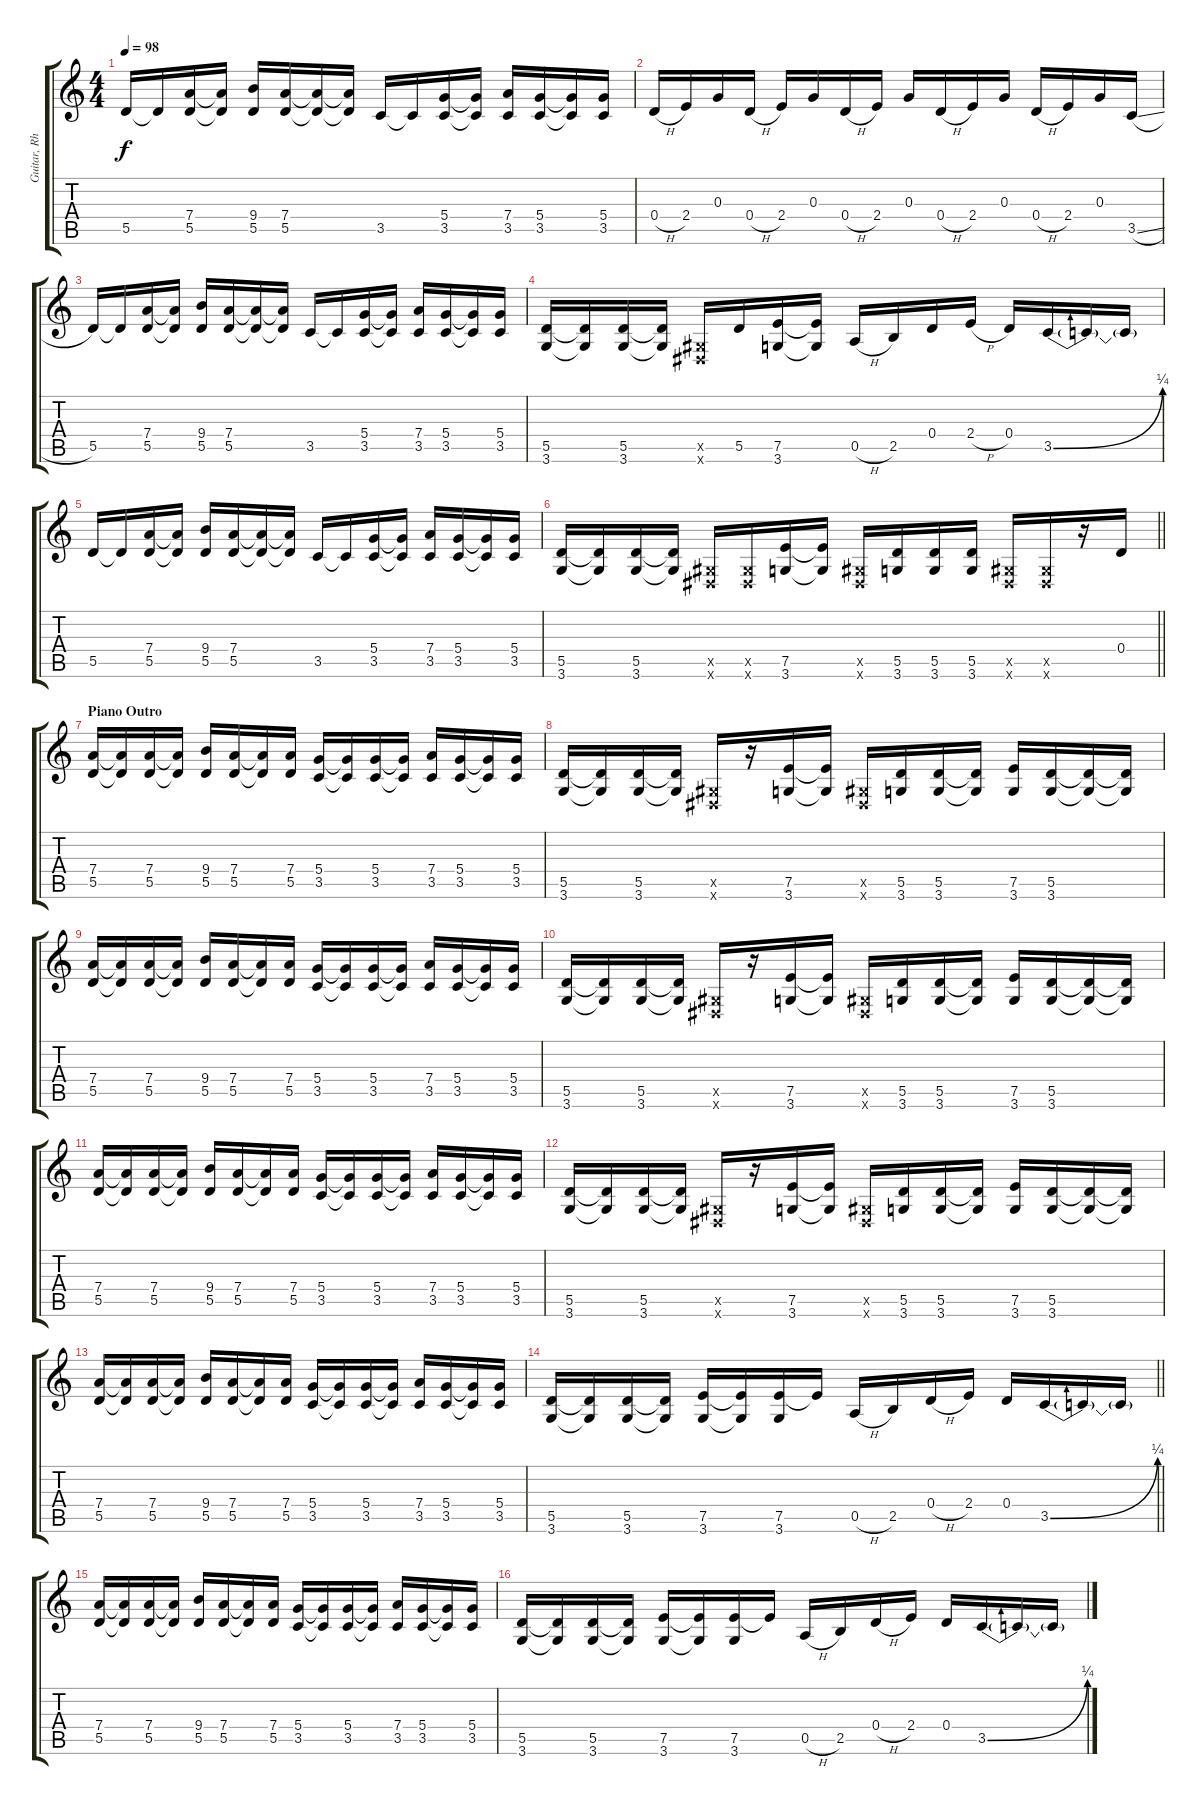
\track ("Guitar, Rhythm" "Guitar, Rh") {instrument electricguitarclean}
\staff {score tabs}
\tuning (E4 B3 G3 D3 A2 E2) {hide}
\ts (4 4)
\tempo 98
\clef g2
\ks c
5.5.16{dy f} 5.5{t}.16 (7.4 5.5).16 (7.4{t} 5.5{t}).16 (9.4 5.5).16 (7.4 5.5).16 (7.4{t} 5.5{t}).16 (7.4{t} 5.5{t}).16 3.5.16 3.5{t}.16 (5.4 3.5).16 (5.4{t} 3.5{t}).16 (7.4 3.5).16 (5.4 3.5).16 (5.4{t} 3.5{t}).16 (5.4 3.5).16 |
0.4{h}.16 2.4.16 0.3.16 0.4{h}.16 2.4.16 0.3.16 0.4{h}.16 2.4.16 0.3.16 0.4{h}.16 2.4.16 0.3.16 0.4{h}.16 2.4.16 0.3.16 3.5{sl}.16 |
5.5.16 5.5{t}.16 (7.4 5.5).16 (7.4{t} 5.5{t}).16 (9.4 5.5).16 (7.4 5.5).16 (7.4{t} 5.5{t}).16 (7.4{t} 5.5{t}).16 3.5.16 3.5{t}.16 (5.4 3.5).16 (5.4{t} 3.5{t}).16 (7.4 3.5).16 (5.4 3.5).16 (5.4{t} 3.5{t}).16 (5.4 3.5).16 |
(5.5 3.6).16 (5.5{t} 3.6{t}).16 (5.5 3.6).16 (5.5{t} 3.6{t}).16 (-1.5{x} -1.6{x}).16 5.5.16 (7.5 3.6).16 (7.5{t} 3.6{t}).16 0.5{h}.16 2.5.16 0.4.16 2.4{h}.16 0.4.16 3.5{be (bend 0 0 60 1)}.16 3.5{t}.16 3.5{t}.16 |
5.5.16 5.5{t}.16 (7.4 5.5).16 (7.4{t} 5.5{t}).16 (9.4 5.5).16 (7.4 5.5).16 (7.4{t} 5.5{t}).16 (7.4{t} 5.5{t}).16 3.5.16 3.5{t}.16 (5.4 3.5).16 (5.4{t} 3.5{t}).16 (7.4 3.5).16 (5.4 3.5).16 (5.4{t} 3.5{t}).16 (5.4 3.5).16 |
\barLineRight lightlight
(5.5 3.6).16 (5.5{t} 3.6{t}).16 (5.5 3.6).16 (5.5{t} 3.6{t}).16 (-1.5{x} -1.6{x}).16 (-1.5{x} -1.6{x}).16 (7.5 3.6).16 (7.5{t} 3.6{t}).16 (-1.5{x} -1.6{x}).16 (5.5 3.6).16 (5.5 3.6).16 (5.5 3.6).16 (-1.5{x} -1.6{x}).16 (-1.5{x} -1.6{x}).16 r.16 0.4.16 |
\section ("" "Piano Outro")
(7.4 5.5).16 (7.4{t} 5.5{t}).16 (7.4 5.5).16 (7.4{t} 5.5{t}).16 (9.4 5.5).16 (7.4 5.5).16 (7.4{t} 5.5{t}).16 (7.4 5.5).16 (5.4 3.5).16 (5.4{t} 3.5{t}).16 (5.4 3.5).16 (5.4{t} 3.5{t}).16 (7.4 3.5).16 (5.4 3.5).16 (5.4{t} 3.5{t}).16 (5.4 3.5).16 |
(5.5 3.6).16 (5.5{t} 3.6{t}).16 (5.5 3.6).16 (5.5{t} 3.6{t}).16 (-1.5{x} -1.6{x}).16 r.16 (7.5 3.6).16 (7.5{t} 3.6{t}).16 (-1.5{x} -1.6{x}).16 (5.5 3.6).16 (5.5 3.6).16 (5.5{t} 3.6{t}).16 (7.5 3.6).16 (5.5 3.6).16 (5.5{t} 3.6{t}).16 (5.5{t} 3.6{t}).16 |
(7.4 5.5).16 (7.4{t} 5.5{t}).16 (7.4 5.5).16 (7.4{t} 5.5{t}).16 (9.4 5.5).16 (7.4 5.5).16 (7.4{t} 5.5{t}).16 (7.4 5.5).16 (5.4 3.5).16 (5.4{t} 3.5{t}).16 (5.4 3.5).16 (5.4{t} 3.5{t}).16 (7.4 3.5).16 (5.4 3.5).16 (5.4{t} 3.5{t}).16 (5.4 3.5).16 |
(5.5 3.6).16 (5.5{t} 3.6{t}).16 (5.5 3.6).16 (5.5{t} 3.6{t}).16 (-1.5{x} -1.6{x}).16 r.16 (7.5 3.6).16 (7.5{t} 3.6{t}).16 (-1.5{x} -1.6{x}).16 (5.5 3.6).16 (5.5 3.6).16 (5.5{t} 3.6{t}).16 (7.5 3.6).16 (5.5 3.6).16 (5.5{t} 3.6{t}).16 (5.5{t} 3.6{t}).16 |
(7.4 5.5).16 (7.4{t} 5.5{t}).16 (7.4 5.5).16 (7.4{t} 5.5{t}).16 (9.4 5.5).16 (7.4 5.5).16 (7.4{t} 5.5{t}).16 (7.4 5.5).16 (5.4 3.5).16 (5.4{t} 3.5{t}).16 (5.4 3.5).16 (5.4{t} 3.5{t}).16 (7.4 3.5).16 (5.4 3.5).16 (5.4{t} 3.5{t}).16 (5.4 3.5).16 |
(5.5 3.6).16 (5.5{t} 3.6{t}).16 (5.5 3.6).16 (5.5{t} 3.6{t}).16 (-1.5{x} -1.6{x}).16 r.16 (7.5 3.6).16 (7.5{t} 3.6{t}).16 (-1.5{x} -1.6{x}).16 (5.5 3.6).16 (5.5 3.6).16 (5.5{t} 3.6{t}).16 (7.5 3.6).16 (5.5 3.6).16 (5.5{t} 3.6{t}).16 (5.5{t} 3.6{t}).16 |
(7.4 5.5).16 (7.4{t} 5.5{t}).16 (7.4 5.5).16 (7.4{t} 5.5{t}).16 (9.4 5.5).16 (7.4 5.5).16 (7.4{t} 5.5{t}).16 (7.4 5.5).16 (5.4 3.5).16 (5.4{t} 3.5{t}).16 (5.4 3.5).16 (5.4{t} 3.5{t}).16 (7.4 3.5).16 (5.4 3.5).16 (5.4{t} 3.5{t}).16 (5.4 3.5).16 |
\barLineRight lightlight
(5.5 3.6).16 (5.5{t} 3.6{t}).16 (5.5 3.6).16 (5.5{t} 3.6{t}).16 (7.5 3.6).16 (7.5{t} 3.6{t}).16 (7.5 3.6).16 7.5{t}.16 0.5{h}.16 2.5.16 0.4{h}.16 2.4.16 0.4.16 3.5{be (bend 0 0 60 1)}.16 3.5{t}.16 3.5{t}.16 |
(7.4 5.5).16 (7.4{t} 5.5{t}).16 (7.4 5.5).16 (7.4{t} 5.5{t}).16 (9.4 5.5).16 (7.4 5.5).16 (7.4{t} 5.5{t}).16 (7.4 5.5).16 (5.4 3.5).16 (5.4{t} 3.5{t}).16 (5.4 3.5).16 (5.4{t} 3.5{t}).16 (7.4 3.5).16 (5.4 3.5).16 (5.4{t} 3.5{t}).16 (5.4 3.5).16 |
(5.5 3.6).16 (5.5{t} 3.6{t}).16 (5.5 3.6).16 (5.5{t} 3.6{t}).16 (7.5 3.6).16 (7.5{t} 3.6{t}).16 (7.5 3.6).16 7.5{t}.16 0.5{h}.16 2.5.16 0.4{h}.16 2.4.16 0.4.16 3.5{be (bend 0 0 60 1)}.16 3.5{t}.16 3.5{t}.16
